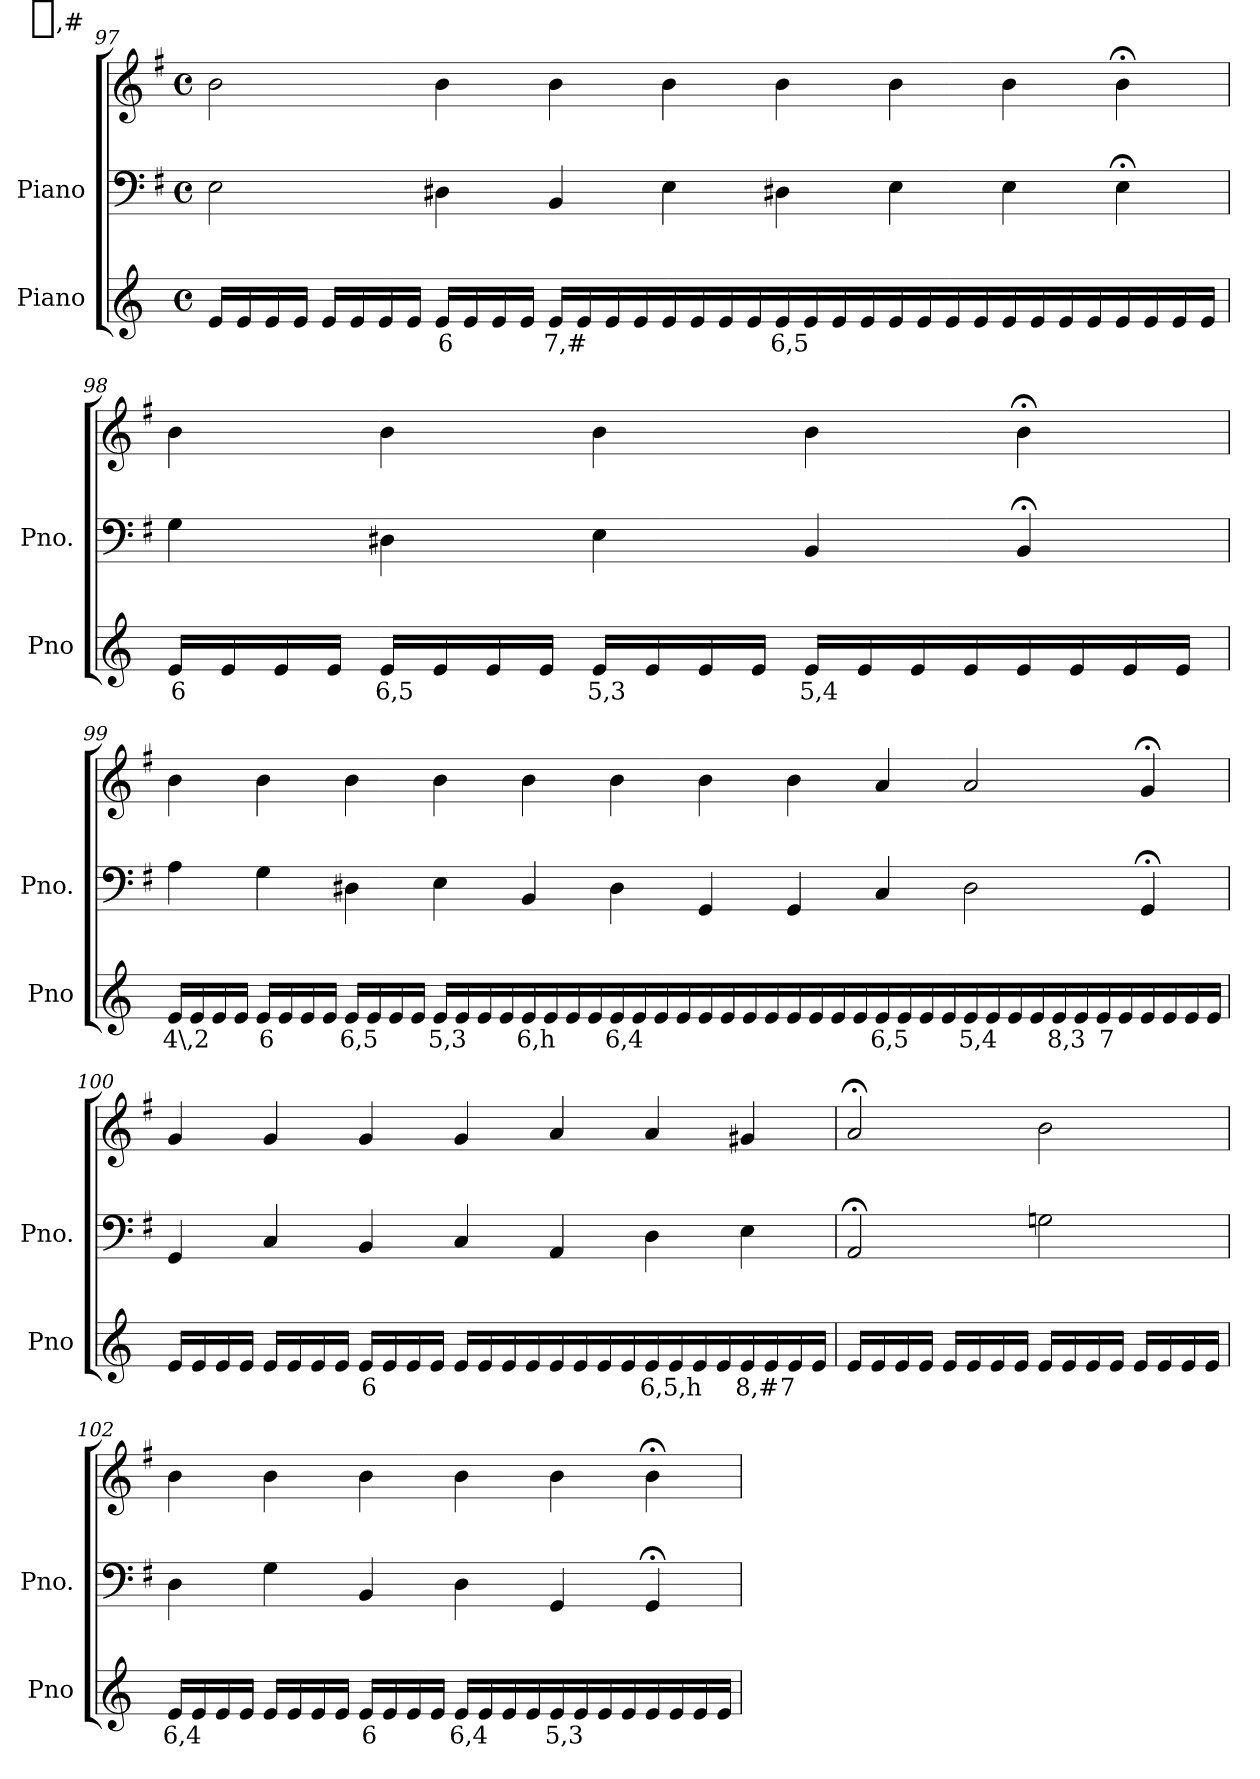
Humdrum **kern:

**kern	**text	**kern	**kern
*part2	*part2	*part1	*part1
*staff3	*staff3	*staff2	*staff1
*I"Piano	*	*I"Piano	*
*I'Pno	*	*I'Pno.	*
*clefG2	*	*clefF4	*clefG2
*k[]	*	*k[f#]	*k[f#]
*M4/4	*	*M4/4	*M4/4
*met(c)	*	*met(c)	*met(c)
=97	=97	=97	=97
16e/LL	.	2E\	2b\
16e/	.	.	.
16e/	.	.	.
16e/JJ	.	.	.
16e/LL	.	.	.
16e/	.	.	.
16e/	.	.	.
16e/JJ	.	.	.
!	!LO:LY:b	!	!
16e/LL	6	4D#X\	4b\
16e/	.	.	.
16e/	.	.	.
16e/JJ	.	.	.
!	!LO:LY:b	!	!
16e/LL	7,#	4BB/	4b\
16e/	.	.	.
16e/	.	.	.
16e/	.	.	.
16e/	.	4E\	4b\
16e/	.	.	.
16e/	.	.	.
16e/	.	.	.
!	!LO:LY:b	!	!
16e/	6,5	4D#X\	4b\
16e/	.	.	.
16e/	.	.	.
16e/	.	.	.
16e/	.	4E\	4b\
16e/	.	.	.
16e/	.	.	.
16e/	.	.	.
16e/	.	4E\	4b\
16e/	.	.	.
16e/	.	.	.
16e/	.	.	.
16e/	.	4E;<\	4b;<\
16e/	.	.	.
16e/	.	.	.
16e/JJ	.	.	.
=98	=98	=98	=98
!	!LO:LY:b	!	!
16e/LL	6	4G\	4b\
16e/	.	.	.
16e/	.	.	.
16e/JJ	.	.	.
!	!LO:LY:b	!	!
16e/LL	6,5	4D#X\	4b\
16e/	.	.	.
16e/	.	.	.
16e/JJ	.	.	.
!	!LO:LY:b	!	!
16e/LL	5,3	4E\	4b\
16e/	.	.	.
16e/	.	.	.
16e/JJ	.	.	.
!	!LO:LY:b	!	!
16e/LL	5,4	4BB/	4b\
16e/	.	.	.
16e/	.	.	.
16e/	.	.	.
!	!LO:LY:b	!	!
16e/	_,#	4BB;</	4b;<\
16e/	.	.	.
16e/	.	.	.
16e/JJ	.	.	.
=99	=99	=99	=99
!	!LO:LY:b	!	!
16e/LL	4\,2	4A\	4b\
16e/	.	.	.
16e/	.	.	.
16e/JJ	.	.	.
!	!LO:LY:b	!	!
16e/LL	6	4G\	4b\
16e/	.	.	.
16e/	.	.	.
16e/JJ	.	.	.
!	!LO:LY:b	!	!
16e/LL	6,5	4D#X\	4b\
16e/	.	.	.
16e/	.	.	.
16e/JJ	.	.	.
!	!LO:LY:b	!	!
16e/LL	5,3	4E\	4b\
16e/	.	.	.
16e/	.	.	.
16e/	.	.	.
!	!LO:LY:b	!	!
16e/	6,h	4BB/	4b\
16e/	.	.	.
16e/	.	.	.
16e/	.	.	.
!	!LO:LY:b	!	!
16e/	6,4	4D#\	4b\
16e/	.	.	.
16e/	.	.	.
16e/	.	.	.
16e/	.	4GG/	4b\
16e/	.	.	.
16e/	.	.	.
16e/	.	.	.
16e/	.	4GG/	4b\
16e/	.	.	.
16e/	.	.	.
16e/	.	.	.
!	!LO:LY:b	!	!
16e/	6,5	4C/	4a/
16e/	.	.	.
16e/	.	.	.
16e/	.	.	.
!	!LO:LY:b	!	!
16e/	5,4	2D#\	2a/
16e/	.	.	.
16e/	.	.	.
16e/	.	.	.
!	!LO:LY:b	!	!
16e/	8,3	.	.
16e/	.	.	.
!	!LO:LY:b	!	!
16e/	7	.	.
16e/	.	.	.
16e/	.	4GG;</	4g;</
16e/	.	.	.
16e/	.	.	.
16e/JJ	.	.	.
=100	=100	=100	=100
16e/LL	.	4GG/	4g/
16e/	.	.	.
16e/	.	.	.
16e/JJ	.	.	.
16e/LL	.	4C/	4g/
16e/	.	.	.
16e/	.	.	.
16e/JJ	.	.	.
!	!LO:LY:b	!	!
16e/LL	6	4BB/	4g/
16e/	.	.	.
16e/	.	.	.
16e/JJ	.	.	.
16e/LL	.	4C/	4g/
16e/	.	.	.
16e/	.	.	.
16e/	.	.	.
16e/	.	4AA/	4a/
16e/	.	.	.
16e/	.	.	.
16e/	.	.	.
!	!LO:LY:b	!	!
16e/	6,5,h	4D\	4a/
16e/	.	.	.
16e/	.	.	.
16e/	.	.	.
!	!LO:LY:b	!	!
16e/	8,#	4E\	4g#X/
16e/	.	.	.
!	!LO:LY:b	!	!
16e/	7	.	.
16e/JJ	.	.	.
=101	=101	=101	=101
16e/LL	.	2AA;</	2a;</
16e/	.	.	.
16e/	.	.	.
16e/JJ	.	.	.
16e/LL	.	.	.
16e/	.	.	.
16e/	.	.	.
16e/JJ	.	.	.
16e/LL	.	2Gn\	2b\
16e/	.	.	.
16e/	.	.	.
16e/JJ	.	.	.
16e/LL	.	.	.
16e/	.	.	.
16e/	.	.	.
16e/JJ	.	.	.
=102	=102	=102	=102
!	!LO:LY:b	!	!
16e/LL	6,4	4D\	4b\
16e/	.	.	.
16e/	.	.	.
16e/JJ	.	.	.
16e/LL	.	4G\	4b\
16e/	.	.	.
16e/	.	.	.
16e/JJ	.	.	.
!	!LO:LY:b	!	!
16e/LL	6	4BB/	4b\
16e/	.	.	.
16e/	.	.	.
16e/JJ	.	.	.
!	!LO:LY:b	!	!
16e/LL	6,4	4D\	4b\
16e/	.	.	.
16e/	.	.	.
16e/	.	.	.
!	!LO:LY:b	!	!
16e/	5,3	4GG/	4b\
16e/	.	.	.
16e/	.	.	.
16e/	.	.	.
16e/	.	4GG;</	4b;<\
16e/	.	.	.
16e/	.	.	.
16e/JJ	.	.	.
=	=	=	=
*-	*-	*-	*-
